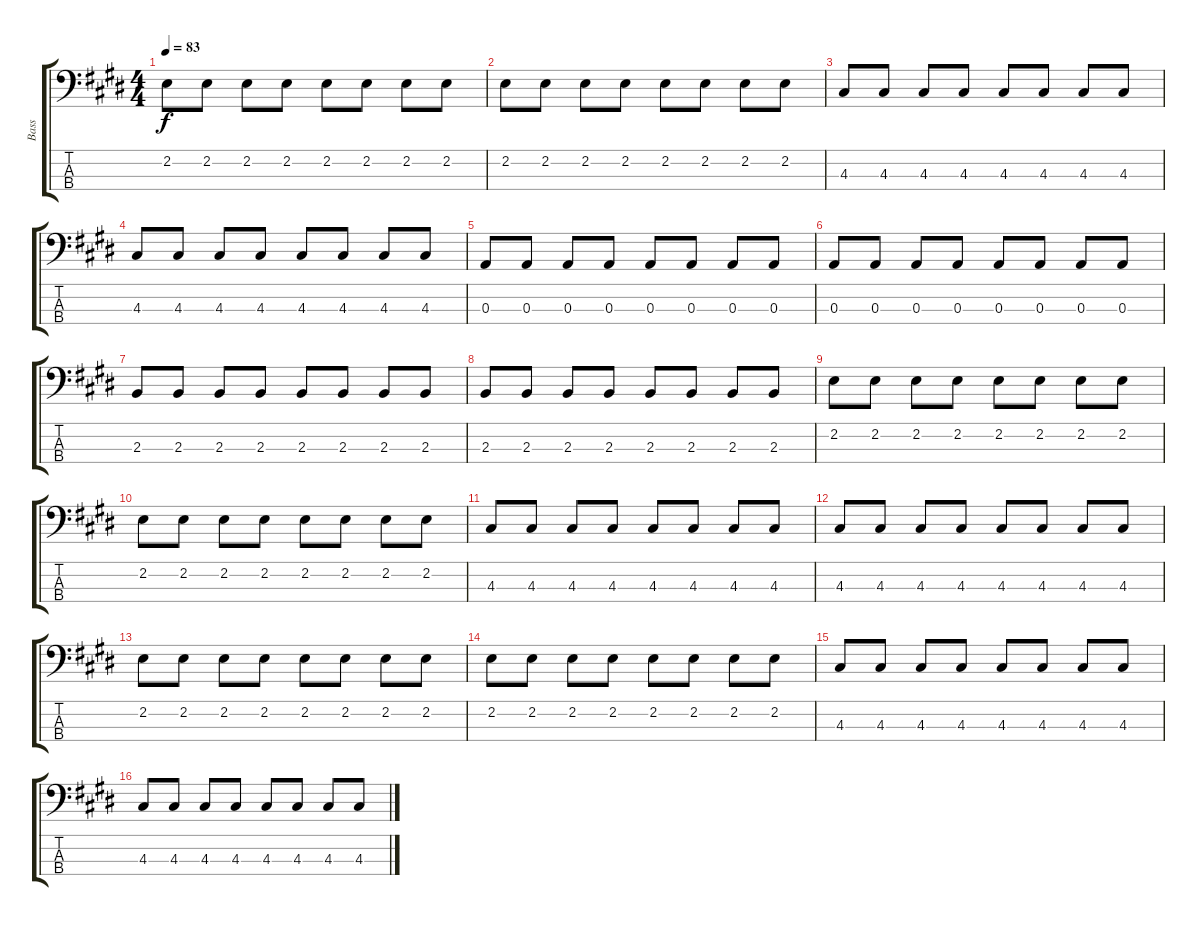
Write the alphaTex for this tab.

\track ("Bass" "Bass") {instrument electricbassfinger}
\staff {score tabs}
\tuning (G2 D2 A1 E1) {hide}
\ts (4 4)
\tempo 83
\clef f4
\ks e
2.2.8{dy f} 2.2.8 2.2.8 2.2.8 2.2.8 2.2.8 2.2.8 2.2.8 |
2.2.8 2.2.8 2.2.8 2.2.8 2.2.8 2.2.8 2.2.8 2.2.8 |
4.3.8 4.3.8 4.3.8 4.3.8 4.3.8 4.3.8 4.3.8 4.3.8 |
4.3.8 4.3.8 4.3.8 4.3.8 4.3.8 4.3.8 4.3.8 4.3.8 |
0.3.8 0.3.8 0.3.8 0.3.8 0.3.8 0.3.8 0.3.8 0.3.8 |
0.3.8 0.3.8 0.3.8 0.3.8 0.3.8 0.3.8 0.3.8 0.3.8 |
2.3.8 2.3.8 2.3.8 2.3.8 2.3.8 2.3.8 2.3.8 2.3.8 |
2.3.8 2.3.8 2.3.8 2.3.8 2.3.8 2.3.8 2.3.8 2.3.8 |
2.2.8 2.2.8 2.2.8 2.2.8 2.2.8 2.2.8 2.2.8 2.2.8 |
2.2.8 2.2.8 2.2.8 2.2.8 2.2.8 2.2.8 2.2.8 2.2.8 |
4.3.8 4.3.8 4.3.8 4.3.8 4.3.8 4.3.8 4.3.8 4.3.8 |
4.3.8 4.3.8 4.3.8 4.3.8 4.3.8 4.3.8 4.3.8 4.3.8 |
2.2.8 2.2.8 2.2.8 2.2.8 2.2.8 2.2.8 2.2.8 2.2.8 |
2.2.8 2.2.8 2.2.8 2.2.8 2.2.8 2.2.8 2.2.8 2.2.8 |
4.3.8 4.3.8 4.3.8 4.3.8 4.3.8 4.3.8 4.3.8 4.3.8 |
4.3.8 4.3.8 4.3.8 4.3.8 4.3.8 4.3.8 4.3.8 4.3.8
